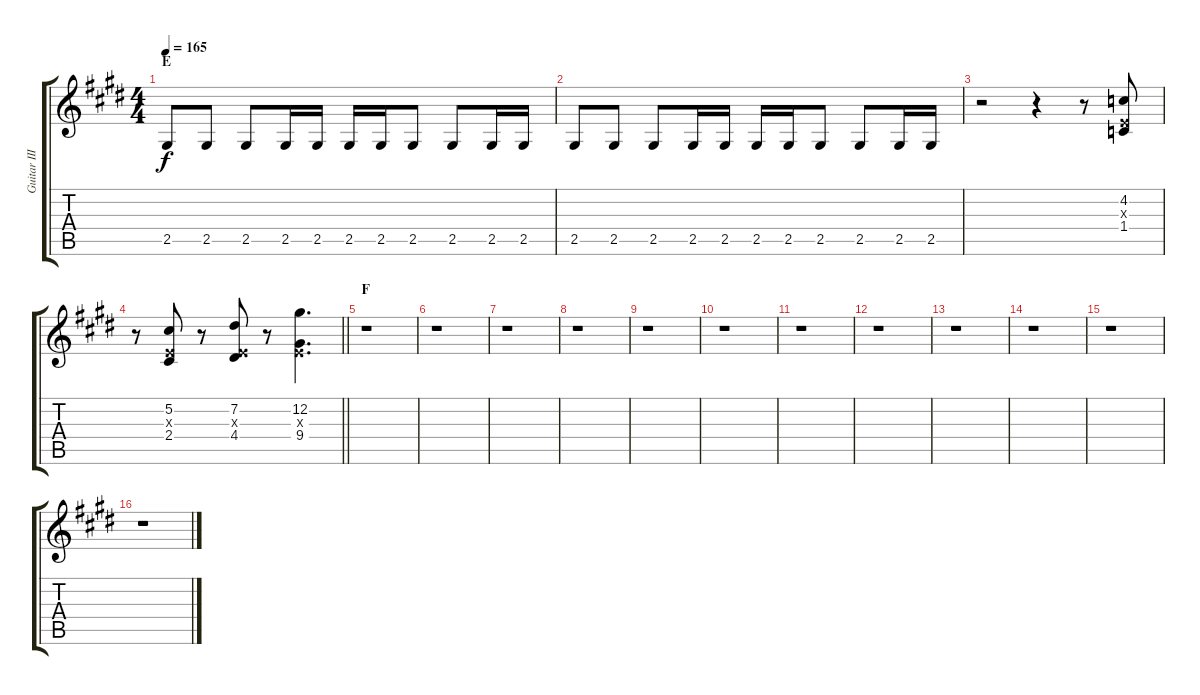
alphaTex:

\track ("Guitar III" "Guitar III") {instrument overdrivenguitar}
\staff {score tabs}
\tuning (Db4 Ab3 E3 B2 Gb2 B1) {hide}
\ts (4 4)
\section ("" "E")
\tempo 165
\clef g2
\ks e
2.5.8{dy f} 2.5.8 2.5.8 2.5.16 2.5.16 2.5.16 2.5.16 2.5.8 2.5.8 2.5.16 2.5.16 |
2.5.8 2.5.8 2.5.8 2.5.16 2.5.16 2.5.16 2.5.16 2.5.8 2.5.8 2.5.16 2.5.16 |
r.2 r.4 r.8 (4.2 0.3{x} 1.4).8 |
\barLineRight lightlight
r.8 (5.2 0.3{x} 2.4).8 r.8 (7.2 0.3{x} 4.4).8 r.8 (12.2 0.3{x} 9.4).4{d} |
\section ("" "F")
r.1 |
r.1 |
r.1 |
r.1 |
r.1 |
r.1 |
r.1 |
r.1 |
r.1 |
r.1 |
r.1 |
r.1
